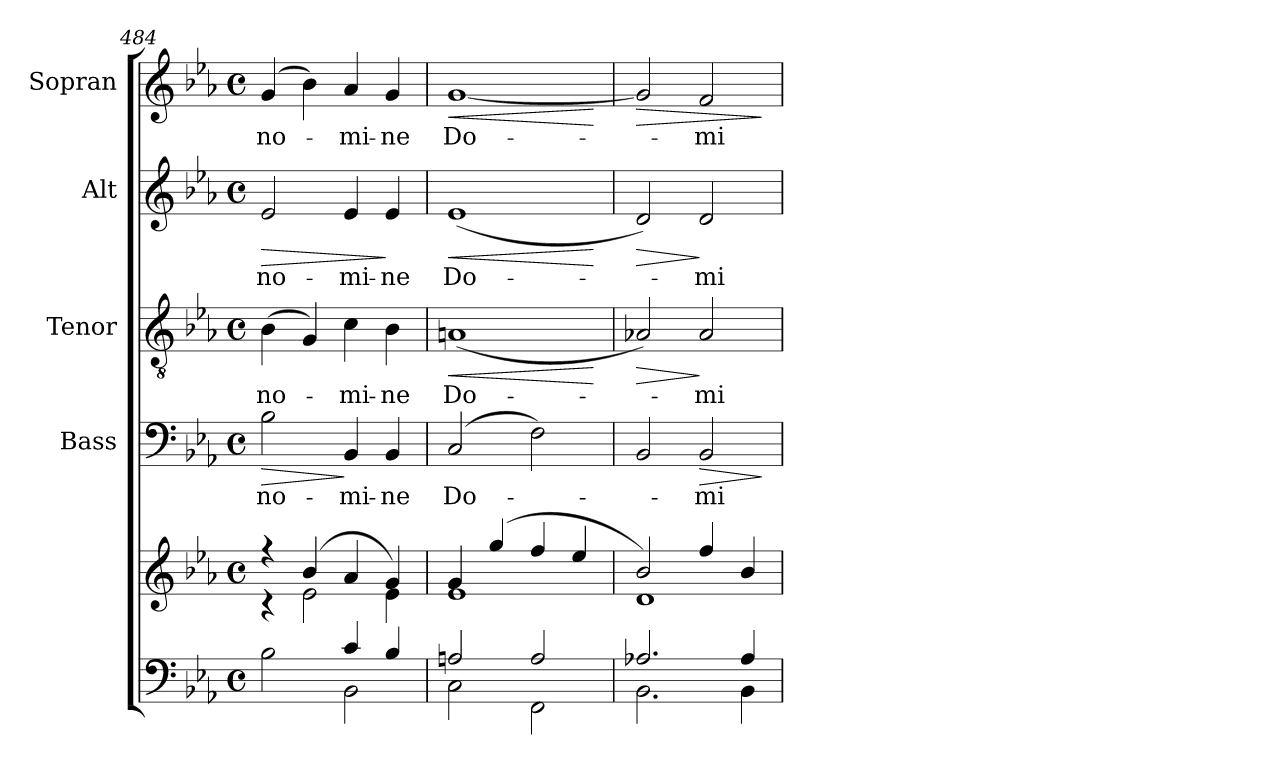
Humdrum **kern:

**kern	**kern	**kern	**text	**dynam	**kern	**text	**dynam	**kern	**text	**dynam	**kern	**text	**dynam
*part5	*part5	*part4	*part4	*part4	*part3	*part3	*part3	*part2	*part2	*part2	*part1	*part1	*part1
*staff6	*staff5	*staff4	*staff4	*staff4	*staff3	*staff3	*staff3	*staff2	*staff2	*staff2	*staff1	*staff1	*staff1
*	*	*I"Bass	*	*	*I"Tenor	*	*	*I"Alt	*	*	*I"Sopran	*	*
*	*	*I'B.	*	*	*I'T.	*	*	*I'A.	*	*	*I'S.	*	*
*clefF4	*clefG2	*clefF4	*	*	*clefGv2	*	*	*clefG2	*	*	*clefG2	*	*
*k[b-e-a-]	*k[b-e-a-]	*k[b-e-a-]	*	*	*k[b-e-a-]	*	*	*k[b-e-a-]	*	*	*k[b-e-a-]	*	*
*E-:	*E-:	*E-:	*	*	*E-:	*	*	*E-:	*	*	*E-:	*	*
*M4/4	*M4/4	*M4/4	*	*	*M4/4	*	*	*M4/4	*	*	*M4/4	*	*
*met(c)	*met(c)	*met(c)	*	*	*met(c)	*	*	*met(c)	*	*	*met(c)	*	*
=484	=484	=484	=484	=484	=484	=484	=484	=484	=484	=484	=484	=484	=484
*^	*^	*	*	*	*	*	*	*	*	*	*	*	*
!	!	!	!	!	!LO:LY:b	!LO:HP:b	!	!LO:LY:b	!	!	!LO:LY:b	!LO:HP:b	!	!LO:LY:b	!
2ryy	2B-\	4r	4r	2B-\	no-	>	(>4B-\	no-	.	2e-/	no-	>	(4g/	no-	.
.	.	(4b-/	2e-\	.	.	.	4G/)	.	.	.	.	.	4b-\)	.	.
!	!	!	!	!	!LO:LY:b	!	!	!LO:LY:b	!	!	!LO:LY:b	!	!	!LO:LY:b	!
4c/	2BB-\	4a-/	.	4BB-/	-mi-	]	4c\	-mi-	.	4e-/	-mi-	.	4a-/	-mi-	.
!	!	!	!	!	!LO:LY:b	!	!	!LO:LY:b	!	!	!LO:LY:b	!	!	!LO:LY:b	!
4B-/	.	4g/)	4e-\	4BB-/	-ne	.	4B-\	-ne	.	4e-/	-ne	]	4g/	-ne	.
=485	=485	=485	=485	=485	=485	=485	=485	=485	=485	=485	=485	=485	=485	=485	=485
!	!	!	!	!	!LO:LY:b	!	!	!LO:LY:b	!LO:HP:b	!	!LO:LY:b	!LO:HP:b	!	!LO:LY:b	!LO:HP:b
2An/	2C\	4g/	1e-	(2C/	Do-	.	(<1An	Do-	<	(<1e-	Do-	<	[1g	Do-	<
.	.	(4gg/	.	.	.	.	.	.	.	.	.	.	.	.	.
2A/	2FF\	4ff/	.	2F\)	.	.	.	.	.	.	.	.	.	.	.
.	.	4ee-/	.	.	.	.	.	.	.	.	.	.	.	.	.
*v	*v	*	*	*	*	*	*	*	*	*	*	*	*	*	*
*	*v	*v	*	*	*	*	*	*	*	*	*	*	*	*
.	.	.	.	.	.	.	[	.	.	[	.	.	[
=486	=486	=486	=486	=486	=486	=486	=486	=486	=486	=486	=486	=486	=486
*^	*^	*	*	*	*	*	*	*	*	*	*	*	*
!	!	!	!	!	!	!	!	!	!LO:HP:b	!	!	!LO:HP:b	!	!	!LO:HP:b
2.A-X/	2.BB-\	2b-/)	1d	2BB-/	.	.	2A-X/)	.	>	2d/)	.	>	2g/]	.	>
!	!	!	!	!	!LO:LY:b	!LO:HP:b	!	!LO:LY:b	!	!	!LO:LY:b	!	!	!LO:LY:b	!
.	.	4ff/	.	2BB-/	-mi-	>	2A-/	-mi-	]	2d/	-mi-	]	2f/	-mi-	.
4A-/	4BB-\	4b-/	.	.	.	.	.	.	.	.	.	.	.	.	.
*v	*v	*	*	*	*	*	*	*	*	*	*	*	*	*	*
*	*v	*v	*	*	*	*	*	*	*	*	*	*	*	*
.	.	.	.	]	.	.	.	.	.	.	.	.	]
=	=	=	=	=	=	=	=	=	=	=	=	=	=
*-	*-	*-	*-	*-	*-	*-	*-	*-	*-	*-	*-	*-	*-
